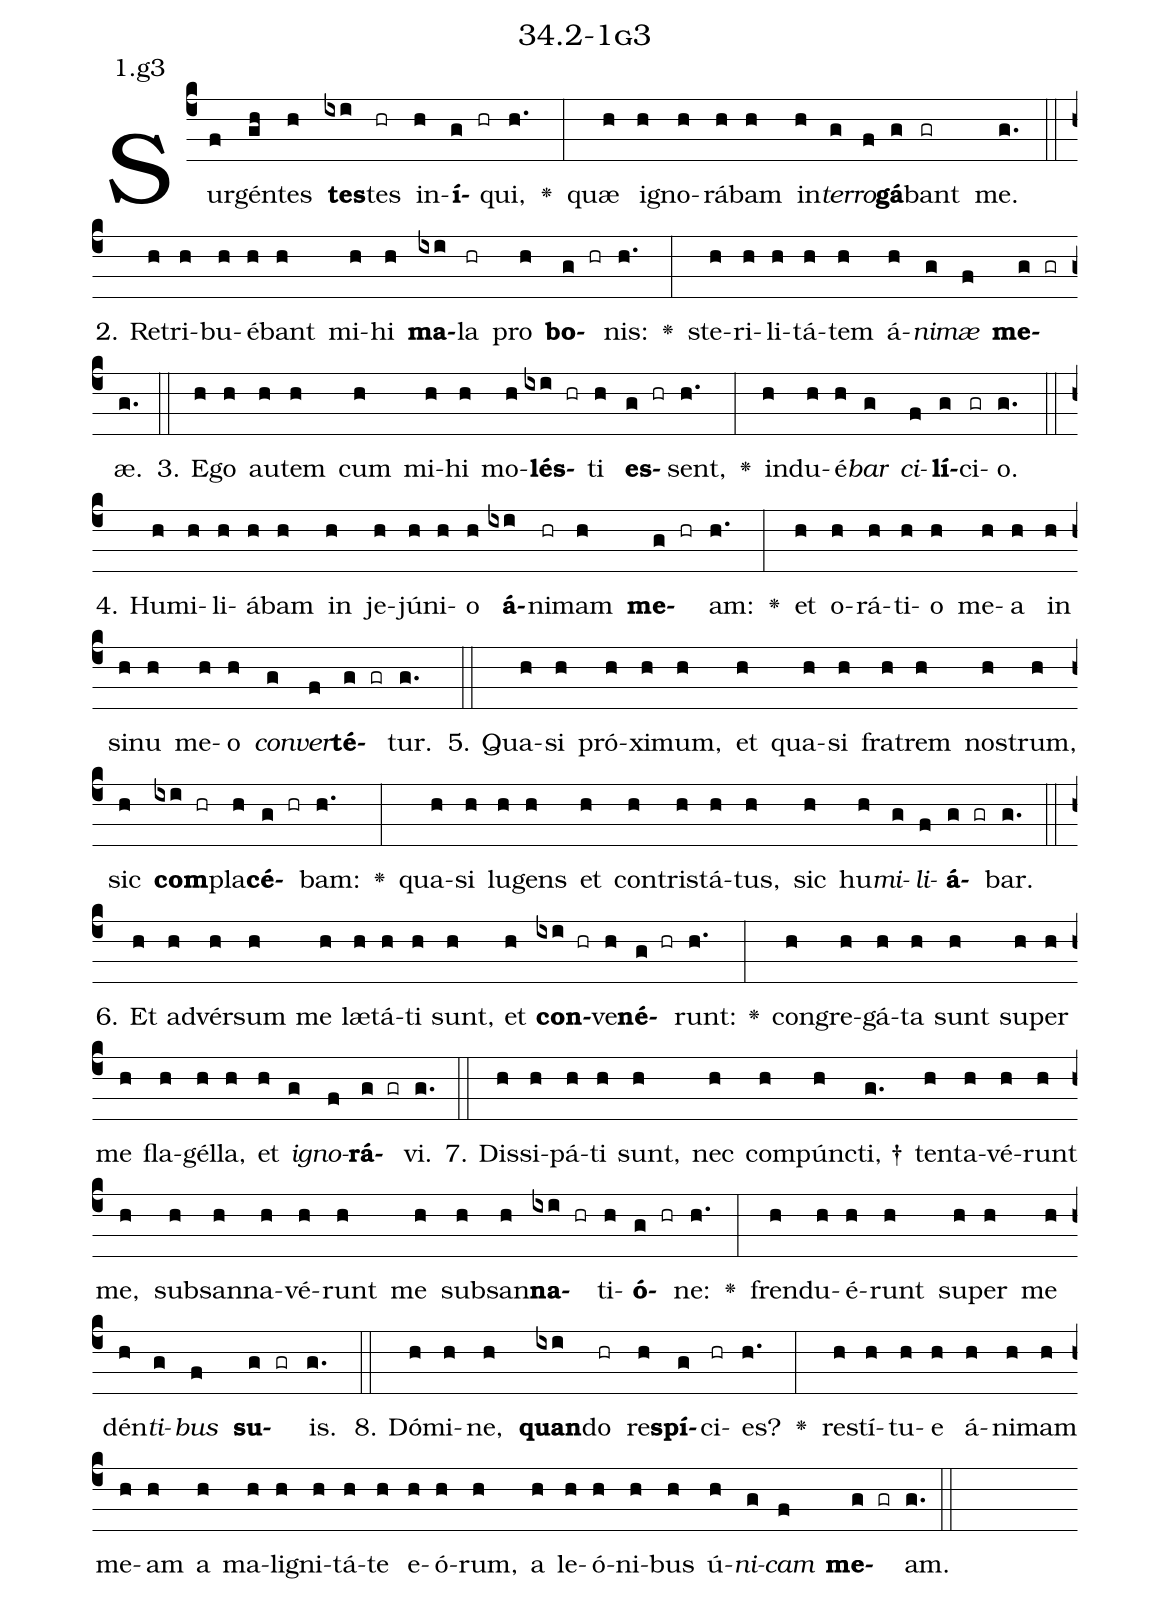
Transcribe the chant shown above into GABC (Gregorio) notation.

name: 34.2-1g3;
annotation: 1.g3;
%%
(c4)Sur(f)gén(gh)tes(h) <b>tes</b>(ixi)tes(hr) in(h)<b>í</b>(g hr)qui,(h.) <v>\greheightstar</v>(:) quæ(h) i(h)gno(h)rá(h)bam(h) in(h)<i>ter</i>(g)<i>ro</i>(f)<b>gá</b>(g)bant(gr) me.(g.) (::)
2. Re(h)tri(h)bu(h)é(h)bant(h) mi(h)hi(h) <b>ma</b>(ixi)la(hr) pro(h) <b>bo</b>(g hr)nis:(h.) <v>\greheightstar</v>(:) ste(h)ri(h)li(h)tá(h)tem(h) á(h)<i>ni</i>(g)<i>mæ</i>(f) <b>me</b>(g gr)æ.(g.) (::)
3. E(h)go(h) au(h)tem(h) cum(h) mi(h)hi(h) mo(h)<b>lés</b>(ixi hr)ti(h) <b>es</b>(g hr)sent,(h.) <v>\greheightstar</v>(:) ind(h)u(h)é(h)<i>bar</i>(g) <i>ci</i>(f)<b>lí</b>(g)ci(gr)o.(g.) (::)
4. Hu(h)mi(h)li(h)á(h)bam(h) in(h) je(h)jú(h)ni(h)o(h) <b>á</b>(ixi)ni(hr)mam(h) <b>me</b>(g hr)am:(h.) <v>\greheightstar</v>(:) et(h) o(h)rá(h)ti(h)o(h) me(h)a(h) in(h) si(h)nu(h) me(h)o(h) <i>con</i>(g)<i>ver</i>(f)<b>té</b>(g gr)tur.(g.) (::)
5. Qua(h)si(h) pró(h)xi(h)mum,(h) et(h) qua(h)si(h) fra(h)trem(h) nos(h)trum,(h) sic(h) <b>com</b>(ixi hr)pla(h)<b>cé</b>(g hr)bam:(h.) <v>\greheightstar</v>(:) qua(h)si(h) lu(h)gens(h) et(h) con(h)tris(h)tá(h)tus,(h) sic(h) hu(h)<i>mi</i>(g)<i>li</i>(f)<b>á</b>(g gr)bar.(g.) (::)
6. Et(h) ad(h)vér(h)sum(h) me(h) læ(h)tá(h)ti(h) sunt,(h) et(h) <b>con</b>(ixi hr)ve(h)<b>né</b>(g hr)runt:(h.) <v>\greheightstar</v>(:) con(h)gre(h)gá(h)ta(h) sunt(h) su(h)per(h) me(h) fla(h)gél(h)la,(h) et(h) <i>i</i>(g)<i>gno</i>(f)<b>rá</b>(g gr)vi.(g.) (::)
7. Dis(h)si(h)pá(h)ti(h) sunt,(h) nec(h) com(h)púnc(h)ti, †(g.) ten(h)ta(h)vé(h)runt(h) me,(h) sub(h)san(h)na(h)vé(h)runt(h) me(h) sub(h)san(h)<b>na</b>(ixi hr)ti(h)<b>ó</b>(g hr)ne:(h.) <v>\greheightstar</v>(:) fren(h)du(h)é(h)runt(h) su(h)per(h) me(h) dén(h)<i>ti</i>(g)<i>bus</i>(f) <b>su</b>(g gr)is.(g.) (::)
8. Dó(h)mi(h)ne,(h) <b>quan</b>(ixi)do(hr) re(h)<b>spí</b>(g)ci(hr)es?(h.) <v>\greheightstar</v>(:) re(h)stí(h)tu(h)e(h) á(h)ni(h)mam(h) me(h)am(h) a(h) ma(h)li(h)gni(h)tá(h)te(h) e(h)ó(h)rum,(h) a(h) le(h)ó(h)ni(h)bus(h) ú(h)<i>ni</i>(g)<i>cam</i>(f) <b>me</b>(g gr)am.(g.) (::)
